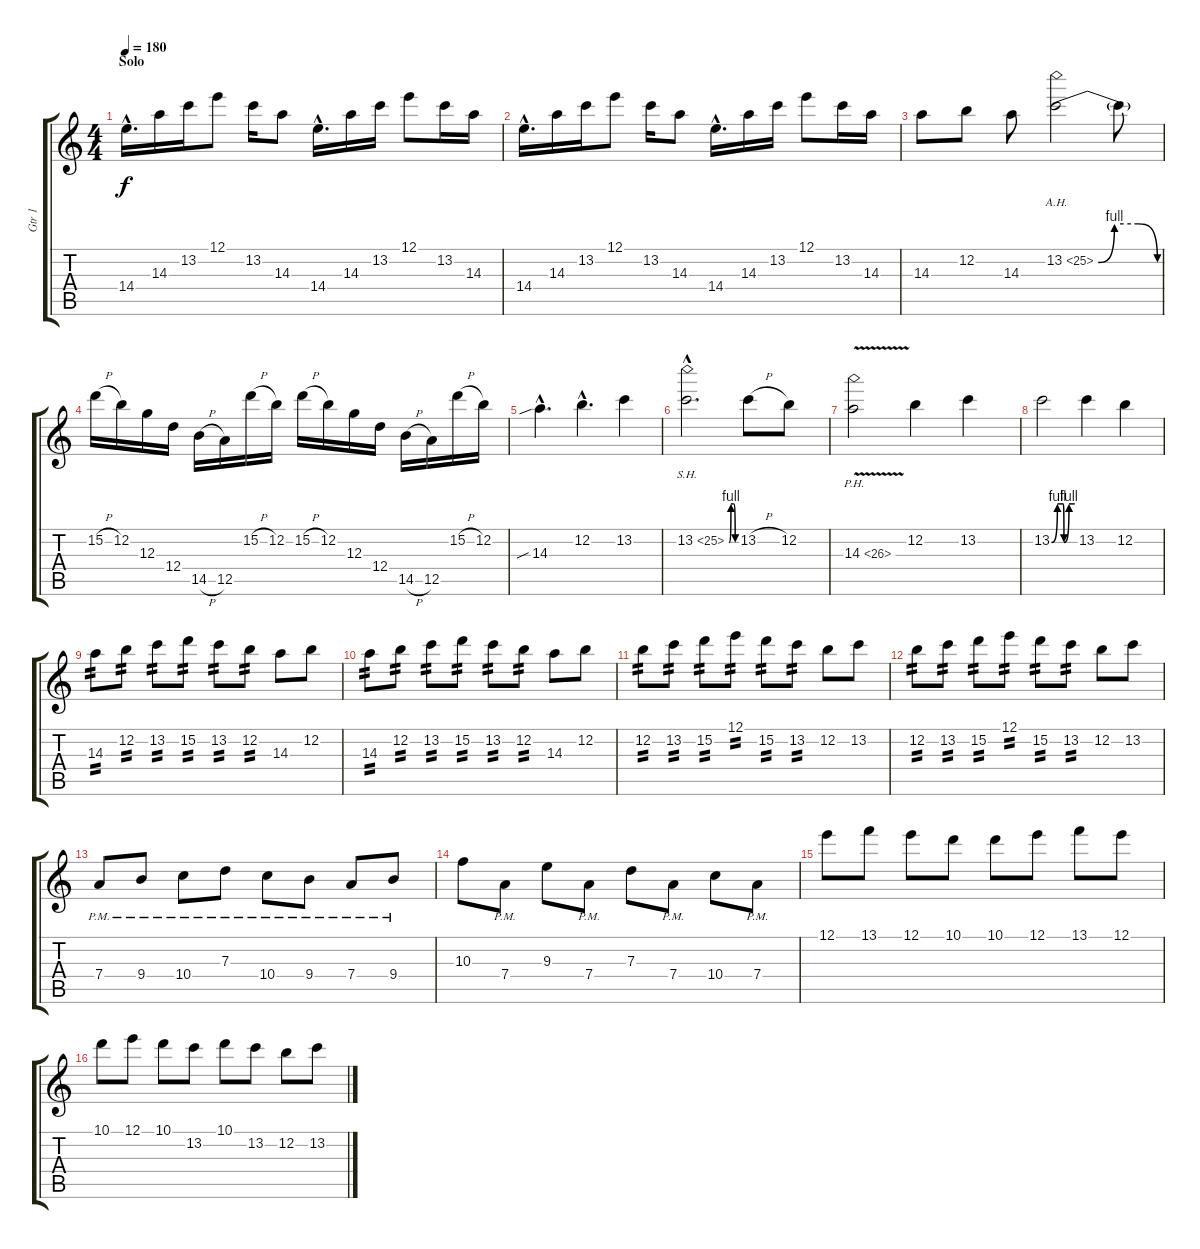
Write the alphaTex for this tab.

\track ("Gtr 1" "Gtr 1") {instrument distortionguitar}
\staff {score tabs}
\tuning (E4 B3 G3 D3 A2 E2) {hide}
\ts (4 4)
\section ("" "Solo")
\tempo 180
\clef g2
\ks c
14.4{hac}.16{d dy f} 14.3.16 13.2.16 12.1.8 13.2.16 14.3.8 14.4{hac}.16{d} 14.3.16 13.2.16 12.1.8 13.2.16 14.3.16 |
14.4{hac}.16{d} 14.3.16 13.2.16 12.1.8 13.2.16 14.3.8 14.4{hac}.16{d} 14.3.16 13.2.16 12.1.8 13.2.16 14.3.16 |
14.3.8 12.2.8 14.3.8 13.2{be (custom 0 0 15 4 37 4 55 0 60 0) ah 12}.2 13.2{t}.8 |
15.2{h}.16 12.2.16 12.3.16 12.4.16 14.5{h}.16 12.5.16 15.2{h}.16 12.2.16 15.2{h}.16 12.2.16 12.3.16 12.4.16 14.5{h}.16 12.5.16 15.2{h}.16 12.2.16 |
14.3{sib hac}.4{d} 12.2{hac}.4{d} 13.2.4 |
13.2{be (custom 0 0 15 4 38 4 50 0 60 0) sh 12 hac}.2{d} 13.2{h}.8 12.2.8 |
14.3{ph 12 v}.2 12.2.4 13.2.4 |
13.2{be (custom 0 0 15 4 30 4 32 0 45 4 60 4)}.2 13.2.4 12.2.4 |
14.3.8{tp 2} 12.2.8{tp 2} 13.2.8{tp 2} 15.2.8{tp 2} 13.2.8{tp 2} 12.2.8{tp 2} 14.3.8 12.2.8 |
14.3.8{tp 2} 12.2.8{tp 2} 13.2.8{tp 2} 15.2.8{tp 2} 13.2.8{tp 2} 12.2.8{tp 2} 14.3.8 12.2.8 |
12.2.8{tp 2} 13.2.8{tp 2} 15.2.8{tp 2} 12.1.8{tp 2} 15.2.8{tp 2} 13.2.8{tp 2} 12.2.8 13.2.8 |
12.2.8{tp 2} 13.2.8{tp 2} 15.2.8{tp 2} 12.1.8{tp 2} 15.2.8{tp 2} 13.2.8{tp 2} 12.2.8 13.2.8 |
7.4{pm}.8 9.4{pm}.8 10.4{pm}.8 7.3{pm}.8 10.4{pm}.8 9.4{pm}.8 7.4{pm}.8 9.4{pm}.8 |
10.3.8 7.4{pm}.8 9.3.8 7.4{pm}.8 7.3.8 7.4{pm}.8 10.4.8 7.4{pm}.8 |
12.1.8 13.1.8 12.1.8 10.1.8 10.1.8 12.1.8 13.1.8 12.1.8 |
10.1.8 12.1.8 10.1.8 13.2.8 10.1.8 13.2.8 12.2.8 13.2.8
